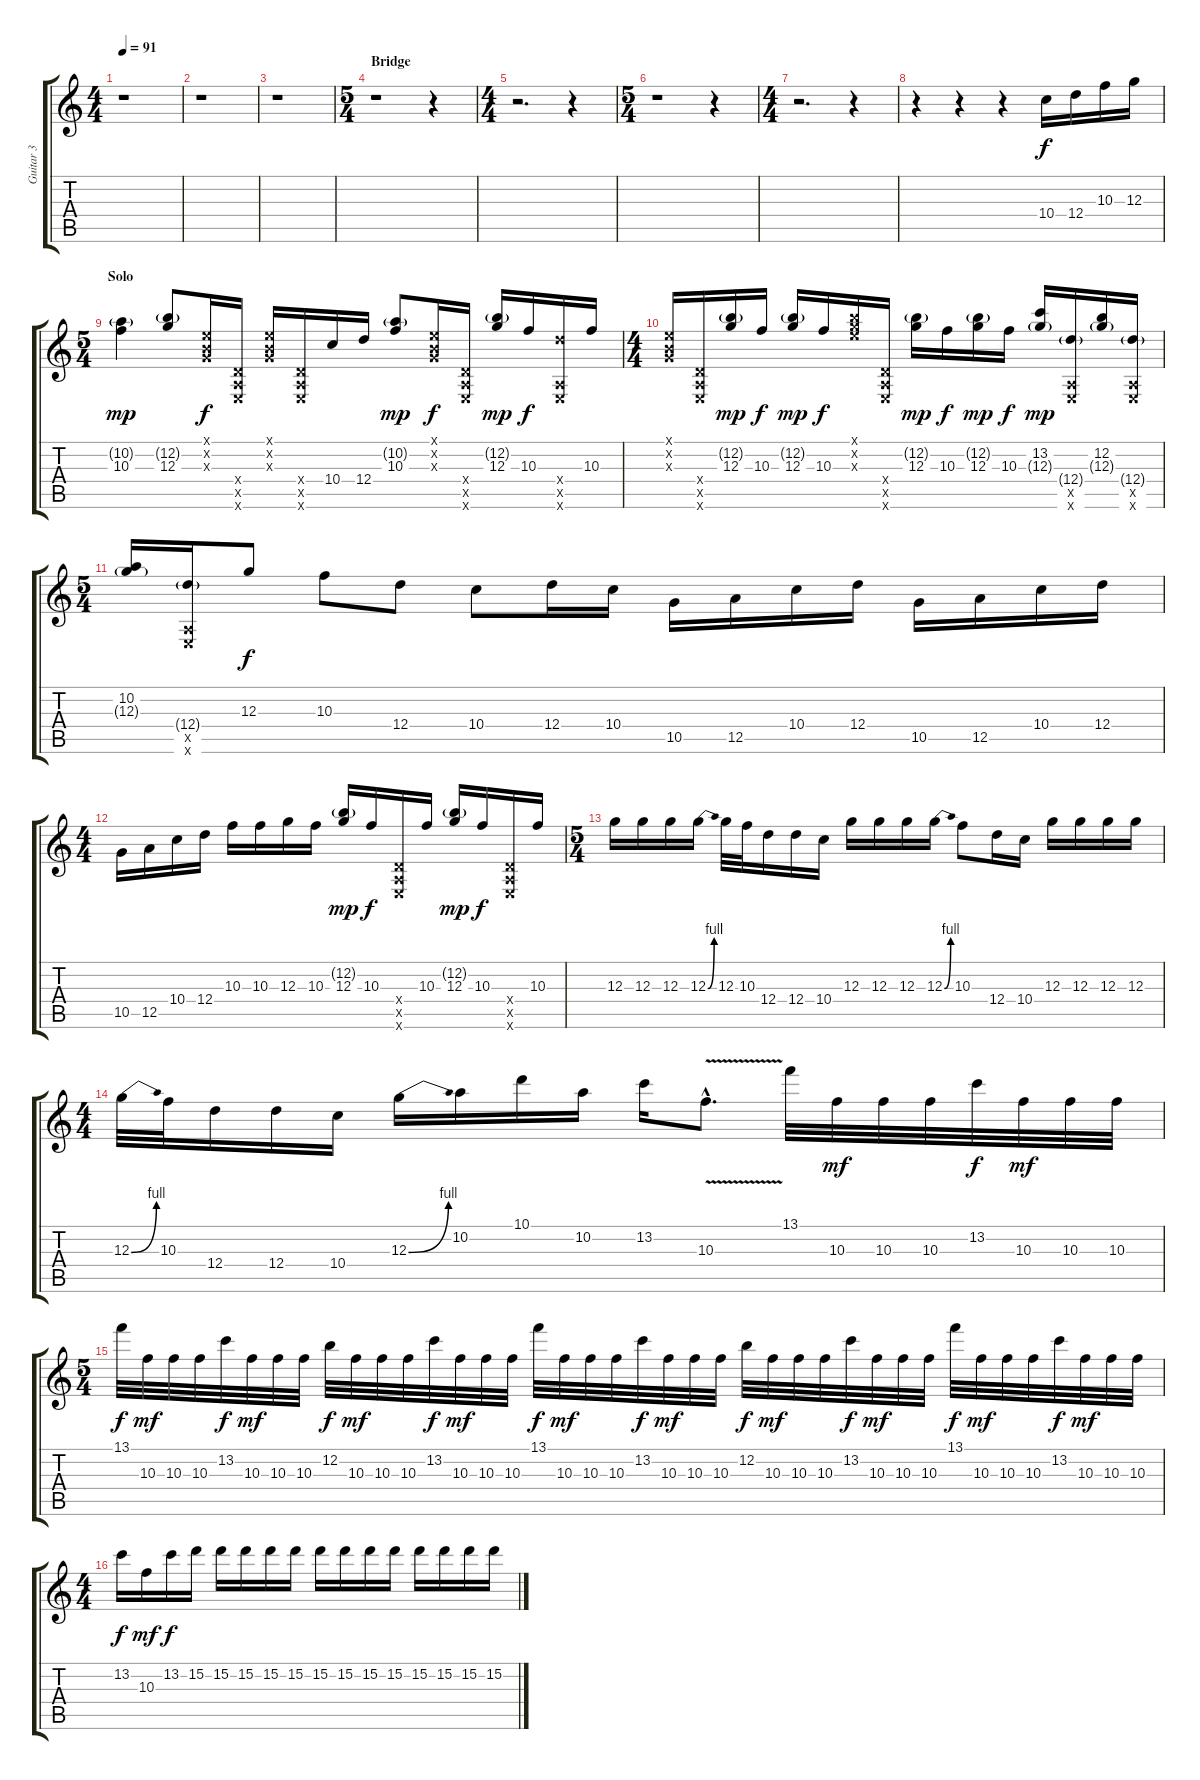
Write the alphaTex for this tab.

\track ("Guitar 3" "Guitar 3") {instrument distortionguitar}
\staff {score tabs}
\tuning (E4 B3 G3 D3 A2 E2) {hide}
\ts (4 4)
\tempo 91
\clef g2
\ks c
r.1{dy f} |
r.1 |
r.1 |
\ts (5 4)
\section ("" "Bridge")
r.1 r.4 |
\ts (4 4)
r.2{d} r.4 |
\ts (5 4)
r.1 r.4 |
\ts (4 4)
r.2{d} r.4 |
r.4 r.4 r.4 10.4.16 12.4.16 10.3.16 12.3.16 |
\ts (5 4)
\section ("" "Solo")
(10.2{g} 10.3).4{dy mp} (12.2{g} 12.3).8 (0.1{x} 0.2{x} 0.3{x}).16{dy f} (0.4{x} 0.5{x} 0.6{x}).16 (0.1{x} 0.2{x} 0.3{x}).16 (0.4{x} 0.5{x} 0.6{x}).16 10.4.16 12.4.16 (10.2{g} 10.3).8{dy mp} (0.1{x} 0.2{x} 0.3{x}).16{dy f} (0.4{x} 0.5{x} 0.6{x}).16 (12.2{g} 12.3).16{dy mp} 10.3.16{dy f} (12.4{x} 0.5{x} 0.6{x}).16 10.3.16 |
\ts (4 4)
(0.1{x} 0.2{x} 0.3{x}).16 (0.4{x} 0.5{x} 0.6{x}).16 (12.2{g} 12.3).16{dy mp} 10.3.16{dy f} (12.2{g} 12.3).16{dy mp} 10.3.16{dy f} (0.1{x} 12.2{x} 12.3{x}).16 (0.4{x} 0.5{x} 0.6{x}).16 (12.2{g} 12.3).16{dy mp} 10.3.16{dy f} (12.2{g} 12.3).16{dy mp} 10.3.16{dy f} (13.2 12.3{g}).16{dy mp} (12.4{g} 0.5{x} 0.6{x}).16 (12.2 12.3{g}).16 (12.4{g} 0.5{x} 0.6{x}).16 |
\ts (5 4)
(10.2 12.3{g}).16 (12.4{g} 0.5{x} 0.6{x}).16 12.3.8{dy f} 10.3.8 12.4.8 10.4.8 12.4.16 10.4.16 10.5.16 12.5.16 10.4.16 12.4.16 10.5.16 12.5.16 10.4.16 12.4.16 |
\ts (4 4)
10.5.16 12.5.16 10.4.16 12.4.16 10.3.16 10.3.16 12.3.16 10.3.16 (12.2{g} 12.3).16{dy mp} 10.3.16{dy f} (0.4{x} 0.5{x} 0.6{x}).16 10.3.16 (12.2{g} 12.3).16{dy mp} 10.3.16{dy f} (0.4{x} 0.5{x} 0.6{x}).16 10.3.16 |
\ts (5 4)
12.3.16 12.3.16 12.3.16 12.3{be (bend 0 0 60 4)}.16 12.3.32 10.3.32 12.4.16 12.4.16 10.4.16 12.3.16 12.3.16 12.3.16 12.3{be (bend 0 0 60 4)}.16 10.3.8 12.4.16 10.4.16 12.3.16 12.3.16 12.3.16 12.3.16 |
\ts (4 4)
12.3{be (bend 0 0 60 4)}.32 10.3.32 12.4.16 12.4.16 10.4.16 12.3{be (bend 0 0 60 4)}.16 10.2.16 10.1.16 10.2.16 13.2.16 10.3{v hac}.8{d} 13.1.32 10.3.32{dy mf} 10.3.32 10.3.32 13.2.32{dy f} 10.3.32{dy mf} 10.3.32 10.3.32 |
\ts (5 4)
13.1.32{dy f} 10.3.32{dy mf} 10.3.32 10.3.32 13.2.32{dy f} 10.3.32{dy mf} 10.3.32 10.3.32 12.2.32{dy f} 10.3.32{dy mf} 10.3.32 10.3.32 13.2.32{dy f} 10.3.32{dy mf} 10.3.32 10.3.32 13.1.32{dy f} 10.3.32{dy mf} 10.3.32 10.3.32 13.2.32{dy f} 10.3.32{dy mf} 10.3.32 10.3.32 12.2.32{dy f} 10.3.32{dy mf} 10.3.32 10.3.32 13.2.32{dy f} 10.3.32{dy mf} 10.3.32 10.3.32 13.1.32{dy f} 10.3.32{dy mf} 10.3.32 10.3.32 13.2.32{dy f} 10.3.32{dy mf} 10.3.32 10.3.32 |
\ts (4 4)
13.2.16{dy f} 10.3.16{dy mf} 13.2.16{dy f} 15.2.16 15.2.16 15.2.16 15.2.16 15.2.16 15.2.16 15.2.16 15.2.16 15.2.16 15.2.16 15.2.16 15.2.16 15.2.16
